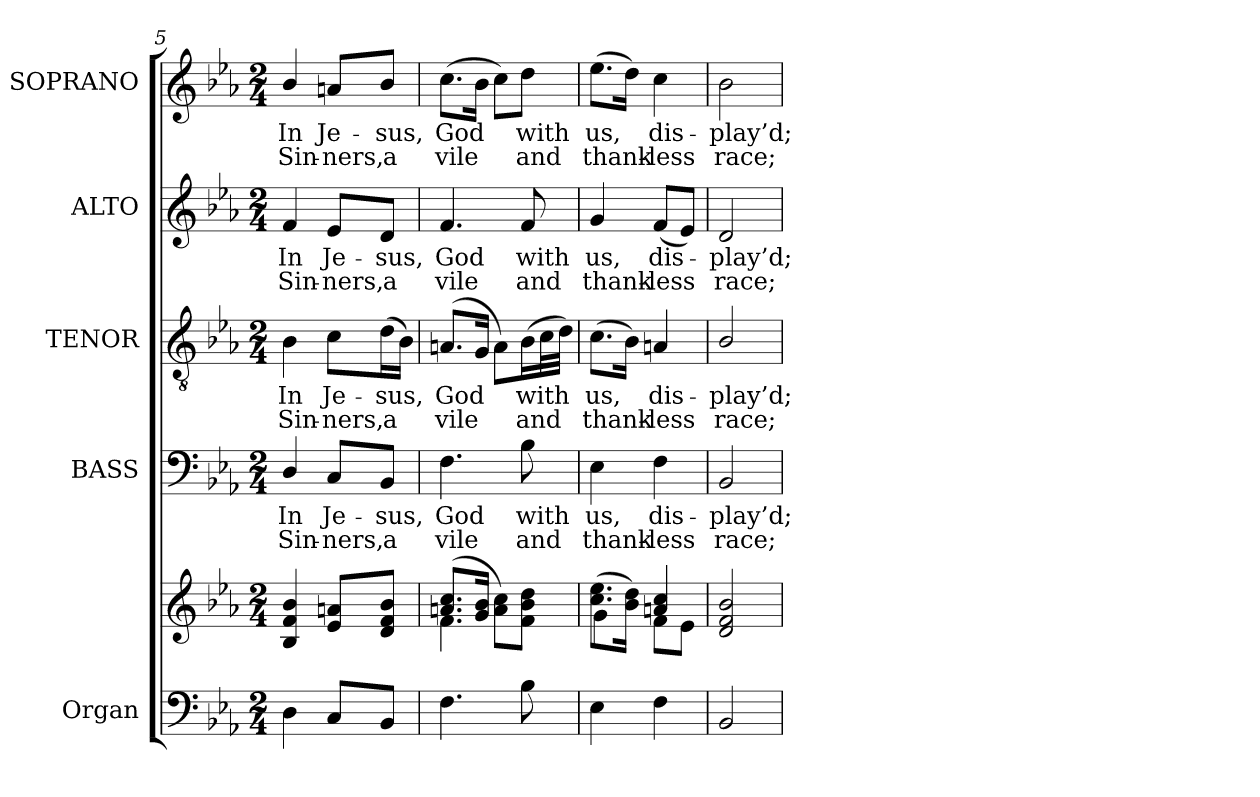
**kern	**kern	**kern	**text	**text	**kern	**text	**text	**kern	**text	**text	**kern	**text	**text
*part5	*part5	*part4	*part4	*part4	*part3	*part3	*part3	*part2	*part2	*part2	*part1	*part1	*part1
*staff6	*staff5	*staff4	*staff4	*staff4	*staff3	*staff3	*staff3	*staff2	*staff2	*staff2	*staff1	*staff1	*staff1
*I"Organ	*	*I"BASS	*	*	*I"TENOR	*	*	*I"ALTO	*	*	*I"SOPRANO	*	*
*I'Org.	*	*I'B.	*	*	*I'T.	*	*	*I'A.	*	*	*I'S.	*	*
*clefF4	*clefG2	*clefF4	*	*	*clefGv2	*	*	*clefG2	*	*	*clefG2	*	*
*	*	*	*	*	*ITrd7c12	*	*	*	*	*	*	*	*
*k[b-e-a-]	*k[b-e-a-]	*k[b-e-a-]	*	*	*k[b-e-a-]	*	*	*k[b-e-a-]	*	*	*k[b-e-a-]	*	*
*E-:	*E-:	*E-:	*	*	*E-:	*	*	*E-:	*	*	*E-:	*	*
*M2/4	*M2/4	*M2/4	*	*	*M2/4	*	*	*M2/4	*	*	*M2/4	*	*
=5	=5	=5	=5	=5	=5	=5	=5	=5	=5	=5	=5	=5	=5
!	!	!	!LO:LY:b:color=#000000	!LO:LY:b:color=#000000	!	!	!	!	!	!	!	!	!
!	!	!	!	!	!	!LO:LY:b:color=#000000	!LO:LY:b:color=#000000	!	!	!	!	!	!
!	!	!	!	!	!	!	!	!	!LO:LY:b:color=#000000	!LO:LY:b:color=#000000	!	!	!
!	!	!	!	!	!	!	!	!	!	!	!	!LO:LY:b:color=#000000	!LO:LY:b:color=#000000
4Di\	4B-i/ 4fi 4b-i	4Di/	In	Sin-	4BB-i\	In	Sin-	4fi/	In	Sin-	4b-i/	In	Sin-
!	!	!	!LO:LY:b:color=#000000	!LO:LY:b:color=#000000	!	!	!	!	!	!	!	!	!
!	!	!	!	!	!	!LO:LY:b:color=#000000	!LO:LY:b:color=#000000	!	!	!	!	!	!
!	!	!	!	!	!	!	!	!	!LO:LY:b:color=#000000	!LO:LY:b:color=#000000	!	!	!
!	!	!	!	!	!	!	!	!	!	!	!	!LO:LY:b:color=#000000	!LO:LY:b:color=#000000
8Ci/L	8e-i/ 8ani/L	8Ci/L	Je-	-ners,	8Ci\L	Je-	-ners,	8e-i/L	Je-	-ners,	8ani/L	Je-	-ners,
!	!	!	!LO:LY:b:color=#000000	!LO:LY:b:color=#000000	!	!	!	!	!	!	!	!	!
!	!	!	!	!	!	!LO:LY:b:color=#000000	!LO:LY:b:color=#000000	!	!	!	!	!	!
!	!	!	!	!	!	!	!	!	!LO:LY:b:color=#000000	!LO:LY:b:color=#000000	!	!	!
!	!	!	!	!	!	!	!	!	!	!	!	!LO:LY:b:color=#000000	!LO:LY:b:color=#000000
8BB-i/J	8di/ 8fi/ 8b-i/J	8BB-i/J	-sus,	a	(16Di\L	-sus,	a	8di/J	-sus,	a	8b-i/J	-sus,	a
.	.	.	.	.	16BB-i\JJ)	.	.	.	.	.	.	.	.
=6	=6	=6	=6	=6	=6	=6	=6	=6	=6	=6	=6	=6	=6
*	*^	*	*	*	*	*	*	*	*	*	*	*	*
!	!	!	!	!LO:LY:b:color=#000000	!LO:LY:b:color=#000000	!	!	!	!	!	!	!	!	!
!	!	!	!	!	!	!	!LO:LY:b:color=#000000	!LO:LY:b:color=#000000	!	!	!	!	!	!
!	!	!	!	!	!	!	!	!	!	!LO:LY:b:color=#000000	!LO:LY:b:color=#000000	!	!	!
!	!	!	!	!	!	!	!	!	!	!	!	!	!LO:LY:b:color=#000000	!LO:LY:b:color=#000000
4.Fi\	(8.ani/ 8.cci/L	4.fi\	4.Fi\	God	vile	(8.AAni/L	God	vile	4.fi/	God	vile	(8.cci\L	God	vile
.	16gi/ 16b-i/Jk	.	.	.	.	16GGi/Jk	.	.	.	.	.	16b-i\Jk	.	.
.	8ai\ 8cci\L)	.	.	.	.	8AAi\L)	.	.	.	.	.	8cci\L)	.	.
!	!	!	!	!LO:LY:b:color=#000000	!LO:LY:b:color=#000000	!	!	!	!	!	!	!	!	!
!	!	!	!	!	!	!	!LO:LY:b:color=#000000	!LO:LY:b:color=#000000	!	!	!	!	!	!
!	!	!	!	!	!	!	!	!	!	!LO:LY:b:color=#000000	!LO:LY:b:color=#000000	!	!	!
!	!	!	!	!	!	!	!	!	!	!	!	!	!LO:LY:b:color=#000000	!LO:LY:b:color=#000000
8B-i\	8fi\ 8b-i\ 8ddi\J	8ryy	8B-i\	with	and	(16BB-i\L	with	and	8fi/	with	and	8ddi\J	with	and
.	.	.	.	.	.	32Ci\L	.	.	.	.	.	.	.	.
.	.	.	.	.	.	32Di\JJJ)	.	.	.	.	.	.	.	.
=7	=7	=7	=7	=7	=7	=7	=7	=7	=7	=7	=7	=7	=7	=7
!	!	!	!	!LO:LY:b:color=#000000	!LO:LY:b:color=#000000	!	!	!	!	!	!	!	!	!
!	!	!	!	!	!	!	!LO:LY:b:color=#000000	!LO:LY:b:color=#000000	!	!	!	!	!	!
!	!	!	!	!	!	!	!	!	!	!LO:LY:b:color=#000000	!LO:LY:b:color=#000000	!	!	!
!	!	!	!	!	!	!	!	!	!	!	!	!	!LO:LY:b:color=#000000	!LO:LY:b:color=#000000
4E-i\	(8.cci\ 8.ee-i\L	4gi\	4E-i\	us,	thank-	(8.Ci\L	us,	thank-	4gi/	us,	thank-	(8.ee-i\L	us,	thank-
.	16b-i\ 16ddi\Jk)	.	.	.	.	16BB-i\Jk)	.	.	.	.	.	16ddi\Jk)	.	.
!	!	!	!	!LO:LY:b:color=#000000	!LO:LY:b:color=#000000	!	!	!	!	!	!	!	!	!
!	!	!	!	!	!	!	!LO:LY:b:color=#000000	!LO:LY:b:color=#000000	!	!	!	!	!	!
!	!	!	!	!	!	!	!	!	!	!LO:LY:b:color=#000000	!LO:LY:b:color=#000000	!	!	!
!	!	!	!	!	!	!	!	!	!	!	!	!	!LO:LY:b:color=#000000	!LO:LY:b:color=#000000
4Fi\	4ani/ 4cci	8fi\L	4Fi\	dis-	-less	4AAni/	dis-	-less	(8fi/L	dis-	-less	4cci\	dis-	-less
.	.	8e-i\J	.	.	.	.	.	.	8e-i/J)	.	.	.	.	.
*	*v	*v	*	*	*	*	*	*	*	*	*	*	*	*
=8	=8	=8	=8	=8	=8	=8	=8	=8	=8	=8	=8	=8	=8
*	*^	*	*	*	*	*	*	*	*	*	*	*	*
!	!	!	!	!LO:LY:b:color=#000000	!LO:LY:b:color=#000000	!	!	!	!	!	!	!	!	!
*	*v	*v	*	*	*	*	*	*	*	*	*	*	*	*
*	*^	*	*	*	*	*	*	*	*	*	*	*	*
!	!	!	!	!	!	!	!LO:LY:b:color=#000000	!LO:LY:b:color=#000000	!	!	!	!	!	!
*	*v	*v	*	*	*	*	*	*	*	*	*	*	*	*
*	*^	*	*	*	*	*	*	*	*	*	*	*	*
!	!	!	!	!	!	!	!	!	!	!LO:LY:b:color=#000000	!LO:LY:b:color=#000000	!	!	!
*	*v	*v	*	*	*	*	*	*	*	*	*	*	*	*
*	*^	*	*	*	*	*	*	*	*	*	*	*	*
!	!	!	!	!	!	!	!	!	!	!	!	!	!LO:LY:b:color=#000000	!LO:LY:b:color=#000000
*	*v	*v	*	*	*	*	*	*	*	*	*	*	*	*
2BB-i/	2di/ 2fi 2b-i	2BB-i/	-play’d;	race;	2BB-i/	-play’d;	race;	2di/	-play’d;	race;	2b-i\	-play’d;	race;
=	=	=	=	=	=	=	=	=	=	=	=	=	=
*-	*-	*-	*-	*-	*-	*-	*-	*-	*-	*-	*-	*-	*-
